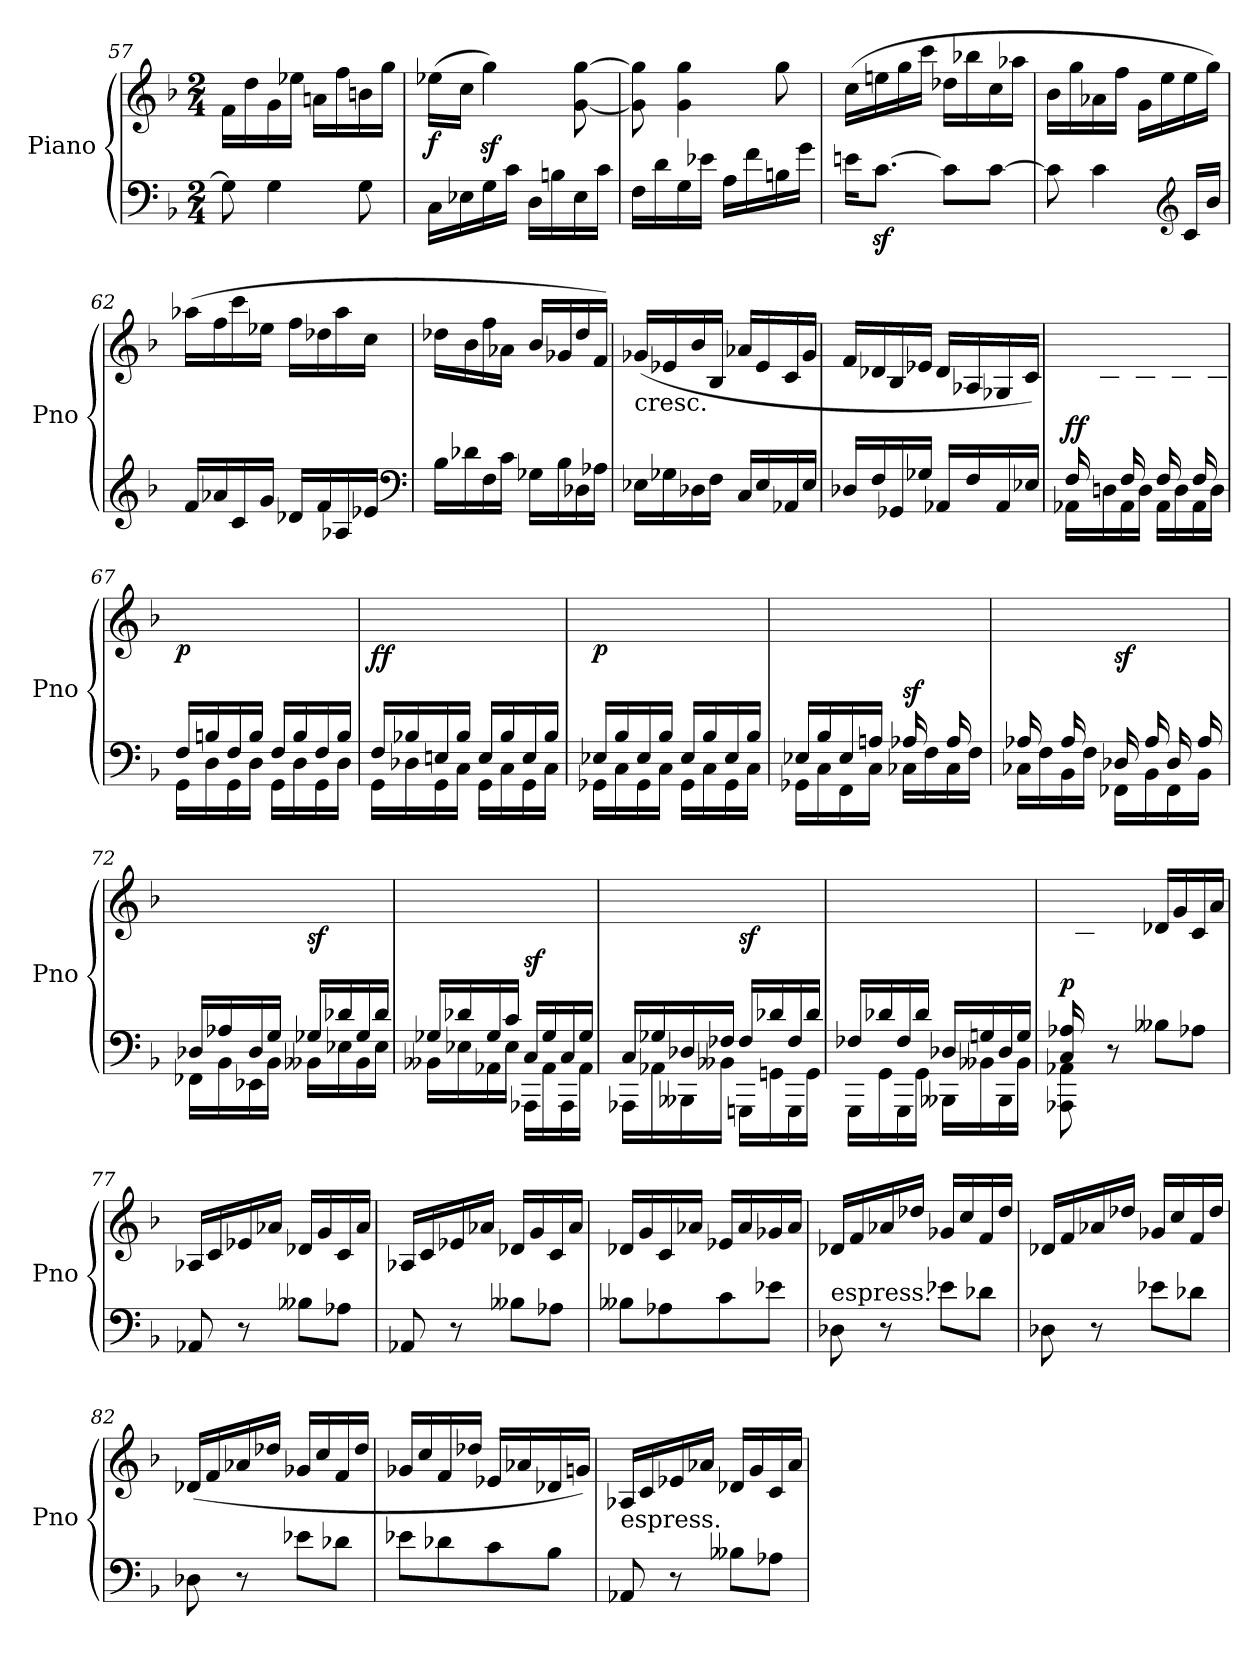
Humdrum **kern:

**kern	**kern	**dynam
*part1	*part1	*part1
*staff2	*staff1	*staff1/2
*I"Piano	*	*
*I'Pno	*	*
*clefF4	*clefG2	*
*k[b-]	*k[b-]	*
*F:	*F:	*
*M2/4	*M2/4	*
=57	=57	=57
8G\]	16f\LL	.
.	16dd\	.
4G\	16g\	.
.	16ee-X\JJ	.
.	16an\LL	.
.	16ff\	.
8G\	16bn\	.
.	16gg\JJ	.
=58	=58	=58
!	!	!LO:DY:b
16C\LL	(16ee-X\LL	f
16E-X\	16cc\JJ	.
16G\	4ggz<\)	.
16c\JJ	.	.
16D\LL	.	.
16Bn\	.	.
16E-\	[8g\ [8gg\	.
16c\JJ	.	.
=59	=59	=59
16F\LL	8g\] 8gg\]	.
16d\	.	.
16G\	4g\ 4gg\	.
16e-X\JJ	.	.
16A\LL	.	.
16f\	.	.
16Bn\	8gg\	.
16g\JJ	.	.
=60	=60	=60
16en\KL	(16cc\LL	.
[8.cz<\J	16een\	.
.	16gg\	.
.	16ccc\JJ	.
8c\L]	16dd-X\LL	.
.	16bb-X\	.
[8c\J	16cc\	.
.	16aa-X\JJ	.
!!LO:LB:g=z
=61	=61	=61
8c\]	16b-\LL	.
.	16gg\	.
4c\	16a-X\	.
.	16ff\JJ	.
.	16g\LL	.
.	16ee\	.
*clefG2	*	*
16c/LL	16ee\	.
16b-/JJ	16gg\JJ)	.
=62	=62	=62
16f/LL	(16aa-X\LL	.
16a-X/	16ff\	.
16c/	16ccc\	.
16g/JJ	16ee-X\JJ	.
16d-X/LL	16ff\LL	.
16f/	16dd-X\	.
16A-X/	16aa-\	.
16e-X/JJ	16cc\JJ	.
*clefF4	*	*
=63	=63	=63
16B-\LL	16dd-X\LL	.
16d-X\	16b-\	.
16F\	16ff\	.
16c\JJ	16a-X\JJ	.
16G-X\LL	16b-/LL	.
16B-\	16g-X/	.
16D-X\	16dd-/	.
16A-X\JJ	16f/JJ)	.
=64	=64	=64
!	!LO:TX:b:t=cresc.	!
16E-X\LL	(16g-X/LL	.
16G-X\	16e-X/	.
16D-X\	16b-/	.
16F\JJ	16B-/JJ	.
16C/LL	16a-X/LL	.
16E-/	16e-/	.
16AA-X/	16c/	.
16E-/JJ	16g-/JJ	.
!!LO:LB:g=z
=65	=65	=65
16D-X/LL	16f/LL	.
16F/	16d-X/	.
16GG-X/	16B-/	.
16G-X/JJ	16e-X/JJ	.
16AA-X/LL	16d-/LL	.
16F/	16A-X/	.
16AA-/	16G-X/	.
16E-X/JJ	16c/JJ)	.
=66	=66	=66
*^	*	*
!	!	!	!LO:DY:b
16F/LL	16AA-X\LL	16ryy	ff
16ryy	16Dn\	16c\	.
16F/	16AA-\	16ryy	.
16ryy	16D\JJ	16Bn\JJ	.
16F/LL	16AA-\LL	16ryy	.
16ryy	16D\	16B\	.
16F/	16AA-\	16ryy	.
16ryy	16D\JJ	16B\JJ	.
=67	=67	=67	=67
!	!	!	!LO:DY:b
16F/LL	16GG\LL	2ryy	p
16Bn/	16D\	.	.
16F/	16GG\	.	.
16B/JJ	16D\JJ	.	.
16F/LL	16GG\LL	.	.
16B/	16D\	.	.
16F/	16GG\	.	.
16B/JJ	16D\JJ	.	.
=68	=68	=68	=68
!	!	!	!LO:DY:b
16F/LL	16GG\LL	2ryy	ff
16B-X/	16D-X\	.	.
16En/	16GG\	.	.
16B-/JJ	16C\JJ	.	.
16E/LL	16GG\LL	.	.
16B-/	16C\	.	.
16E/	16GG\	.	.
16B-/JJ	16C\JJ	.	.
=69	=69	=69	=69
!	!	!	!LO:DY:b
16E-X/LL	16GG-X\LL	2ryy	p
16B-/	16C\	.	.
16E-/	16GG-\	.	.
16B-/JJ	16C\JJ	.	.
16E-/LL	16GG-\LL	.	.
16B-/	16C\	.	.
16E-/	16GG-\	.	.
16B-/JJ	16C\JJ	.	.
!!LO:LB:g=z
=70	=70	=70	=70
16E-X/LL	16GG-X\LL	4ryy	.
16B-/	16C\	.	.
16E-/	16FF\	.	.
16An/JJ	16C\JJ	.	.
!	!	!	!LO:DY:b
16A-X/LL	16C-X\LL	16ryy	sf
16ryy	16F\	16e-X\	.
16A-/	16C-\	16ryy	.
16ryy	16F\JJ	16e-\JJ	.
=71	=71	=71	=71
16A-X/LL	16C-X\LL	16ryy	.
16ryy	16F\	16e-X\	.
16A-/	16BB-\	16ryy	.
16ryy	16F\JJ	16dn\JJ	.
!	!	!	!LO:DY:b
16D-X/LL	16FF-X\LL	4ryy	sf
16A-/	16BB-\	.	.
16D-/	16FF-\	.	.
16A-/JJ	16BB-\JJ	.	.
=72	=72	=72	=72
16D-X/LL	16FF-X\LL	4ryy	.
16A-X/	16BB-\	.	.
16D-/	16EE-X\	.	.
16G/JJ	16BB-\JJ	.	.
!	!	!	!LO:DY:b
16G-X/LL	16BB--X\LL	4ryy	sf
16d-X/	16E-X\	.	.
16G-/	16BB--\	.	.
16d-/JJ	16E-\JJ	.	.
=73	=73	=73	=73
16G-X/LL	16BB--X\LL	2ryy	.
16d-X/	16E-X\	.	.
16G-/	16AA-X\	.	.
16c/JJ	16E-\JJ	.	.
!	!	!	!LO:DY:a=2
16C/LL	16AAA-X\LL	.	sf
16G-/	16AA-\	.	.
16C/	16AAA-\	.	.
16G-/JJ	16AA-\JJ	.	.
!!LO:PB:g=z
=74	=74	=74	=74
16C/LL	16AAA-X\LL	4ryy	.
16G-X/	16AA-X\	.	.
16D-X/	16BBB--X\	.	.
16F-X/JJ	16BB--X\JJ	.	.
!	!	!	!LO:DY:b
16F-/LL	16GGGn\LL	4ryy	sf
16d-X/	16GGn\	.	.
16F-/	16GGG\	.	.
16d-/JJ	16GG\JJ	.	.
=75	=75	=75	=75
16F-X/LL	16GGG\LL	2ryy	.
16d-X/	16GG\	.	.
16F-/	16GGG\	.	.
16d-/JJ	16GG\JJ	.	.
16D-X/LL	16BBB--X\LL	.	.
16Gn/	16BB--X\	.	.
16D-/	16BBB--\	.	.
16G/JJ	16BB--\JJ	.	.
=76	=76	=76	=76
!	!	!	!LO:DY:b
16C/ 16A-X/LL	8AAA-X\ 8AA-X\	16ryy	p
4..ryy	.	16c\	.
.	8r	16e-X\	.
.	.	16a-X\JJ	.
.	8B--X\L	16d-X/LL	.
.	.	16g/	.
.	8A-X\J	16c/	.
.	.	16a-/JJ	.
*v	*v	*	*
=77	=77	=77
8AA-X/	16A-X/LL	.
.	16c/	.
8r	16e-X/	.
.	16a-X/JJ	.
8B--X\L	16d-X/LL	.
.	16g/	.
8A-X\J	16c/	.
.	16a-/JJ	.
!!LO:LB:g=z
=78	=78	=78
8AA-X/	16A-X/LL	.
.	16c/	.
8r	16e-X/	.
.	16a-X/JJ	.
8B--X\L	16d-X/LL	.
.	16g/	.
8A-X\J	16c/	.
.	16a-/JJ	.
=79	=79	=79
8B--X\L	16d-X/LL	.
.	16g/	.
8A-X\	16c/	.
.	16a-X/JJ	.
8c\	16e-X/LL	.
.	16a-/	.
8e-X\J	16g-X/	.
.	16a-/JJ	.
=80	=80	=80
!LO:TX:a:t=espress.	!	!
8D-X\	16d-X/LL	.
.	16f/	.
8r	16a-X/	.
.	16dd-X/JJ	.
8e-X\L	16g-X/LL	.
.	16cc/	.
8d-X\J	16f/	.
.	16dd-/JJ	.
=81	=81	=81
8D-X\	16d-X/LL	.
.	16f/	.
8r	16a-X/	.
.	16dd-X/JJ	.
8e-X\L	16g-X/LL	.
.	16cc/	.
8d-X\J	16f/	.
.	16dd-/JJ	.
!!LO:LB:g=z
=82	=82	=82
8D-X\	(16d-X/LL	.
.	16f/	.
8r	16a-X/	.
.	16dd-X/JJ	.
8e-X\L	16g-X/LL	.
.	16cc/	.
8d-X\J	16f/	.
.	16dd-/JJ	.
=83	=83	=83
8e-X\L	16g-X/LL	.
.	16cc/	.
8d-X\	16f/	.
.	16dd-X/JJ	.
8c\	16e-X/LL	.
.	16a-X/	.
8B-\J	16d-X/	.
.	16gn/JJ)	.
=84	=84	=84
!	!LO:TX:b:t=espress.	!
8AA-X/	16A-X/LL	.
.	16c/	.
8r	16e-X/	.
.	16a-X/JJ	.
8B--X\L	16d-X/LL	.
.	16g/	.
8A-X\J	16c/	.
.	16a-/JJ	.
=	=	=
*-	*-	*-
